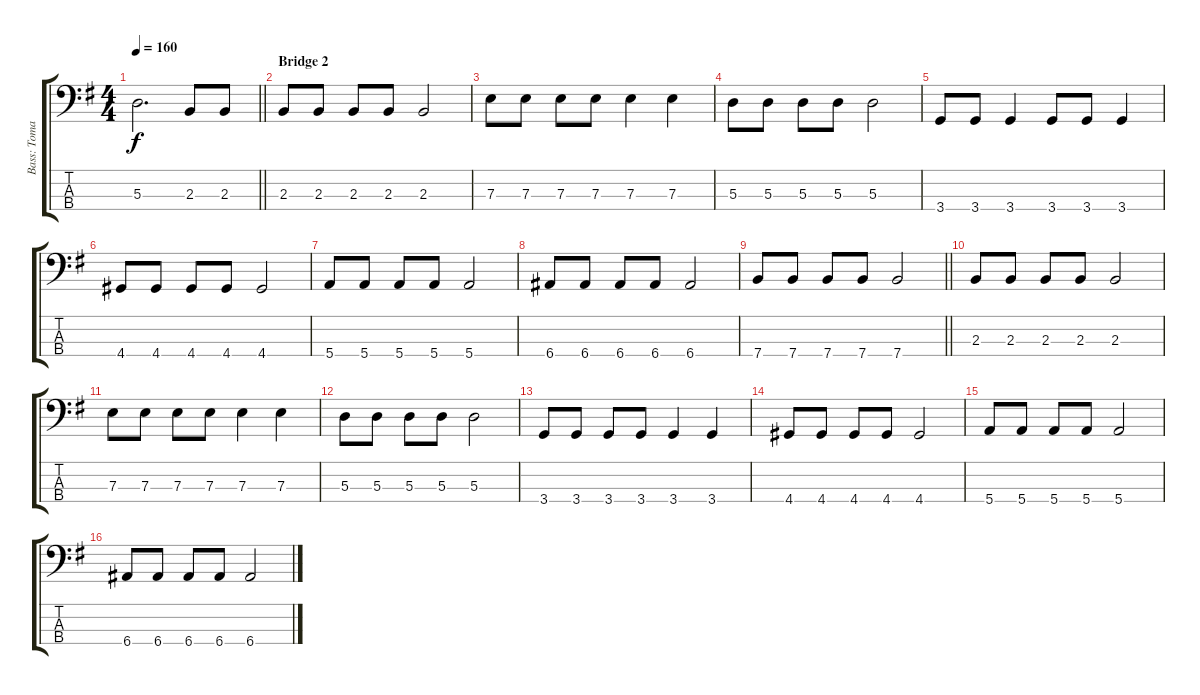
\track ("Bass: Tomas Stolt" "Bass: Toma") {instrument electricbassfinger}
\staff {score tabs}
\tuning (G2 D2 A1 E1) {hide}
\ts (4 4)
\tempo 160
\clef f4
\barLineRight lightlight
\ks eminor
5.3.2{d dy f} 2.3.8 2.3.8 |
\section ("" "Bridge 2")
2.3.8 2.3.8 2.3.8 2.3.8 2.3.2 |
7.3.8 7.3.8 7.3.8 7.3.8 7.3.4 7.3.4 |
5.3.8 5.3.8 5.3.8 5.3.8 5.3.2 |
3.4.8 3.4.8 3.4.4 3.4.8 3.4.8 3.4.4 |
4.4.8 4.4.8 4.4.8 4.4.8 4.4.2 |
5.4.8 5.4.8 5.4.8 5.4.8 5.4.2 |
6.4.8 6.4.8 6.4.8 6.4.8 6.4.2 |
\barLineRight lightlight
7.4.8 7.4.8 7.4.8 7.4.8 7.4.2 |
2.3.8 2.3.8 2.3.8 2.3.8 2.3.2 |
7.3.8 7.3.8 7.3.8 7.3.8 7.3.4 7.3.4 |
5.3.8 5.3.8 5.3.8 5.3.8 5.3.2 |
3.4.8 3.4.8 3.4.8 3.4.8 3.4.4 3.4.4 |
4.4.8 4.4.8 4.4.8 4.4.8 4.4.2 |
5.4.8 5.4.8 5.4.8 5.4.8 5.4.2 |
6.4.8 6.4.8 6.4.8 6.4.8 6.4.2
